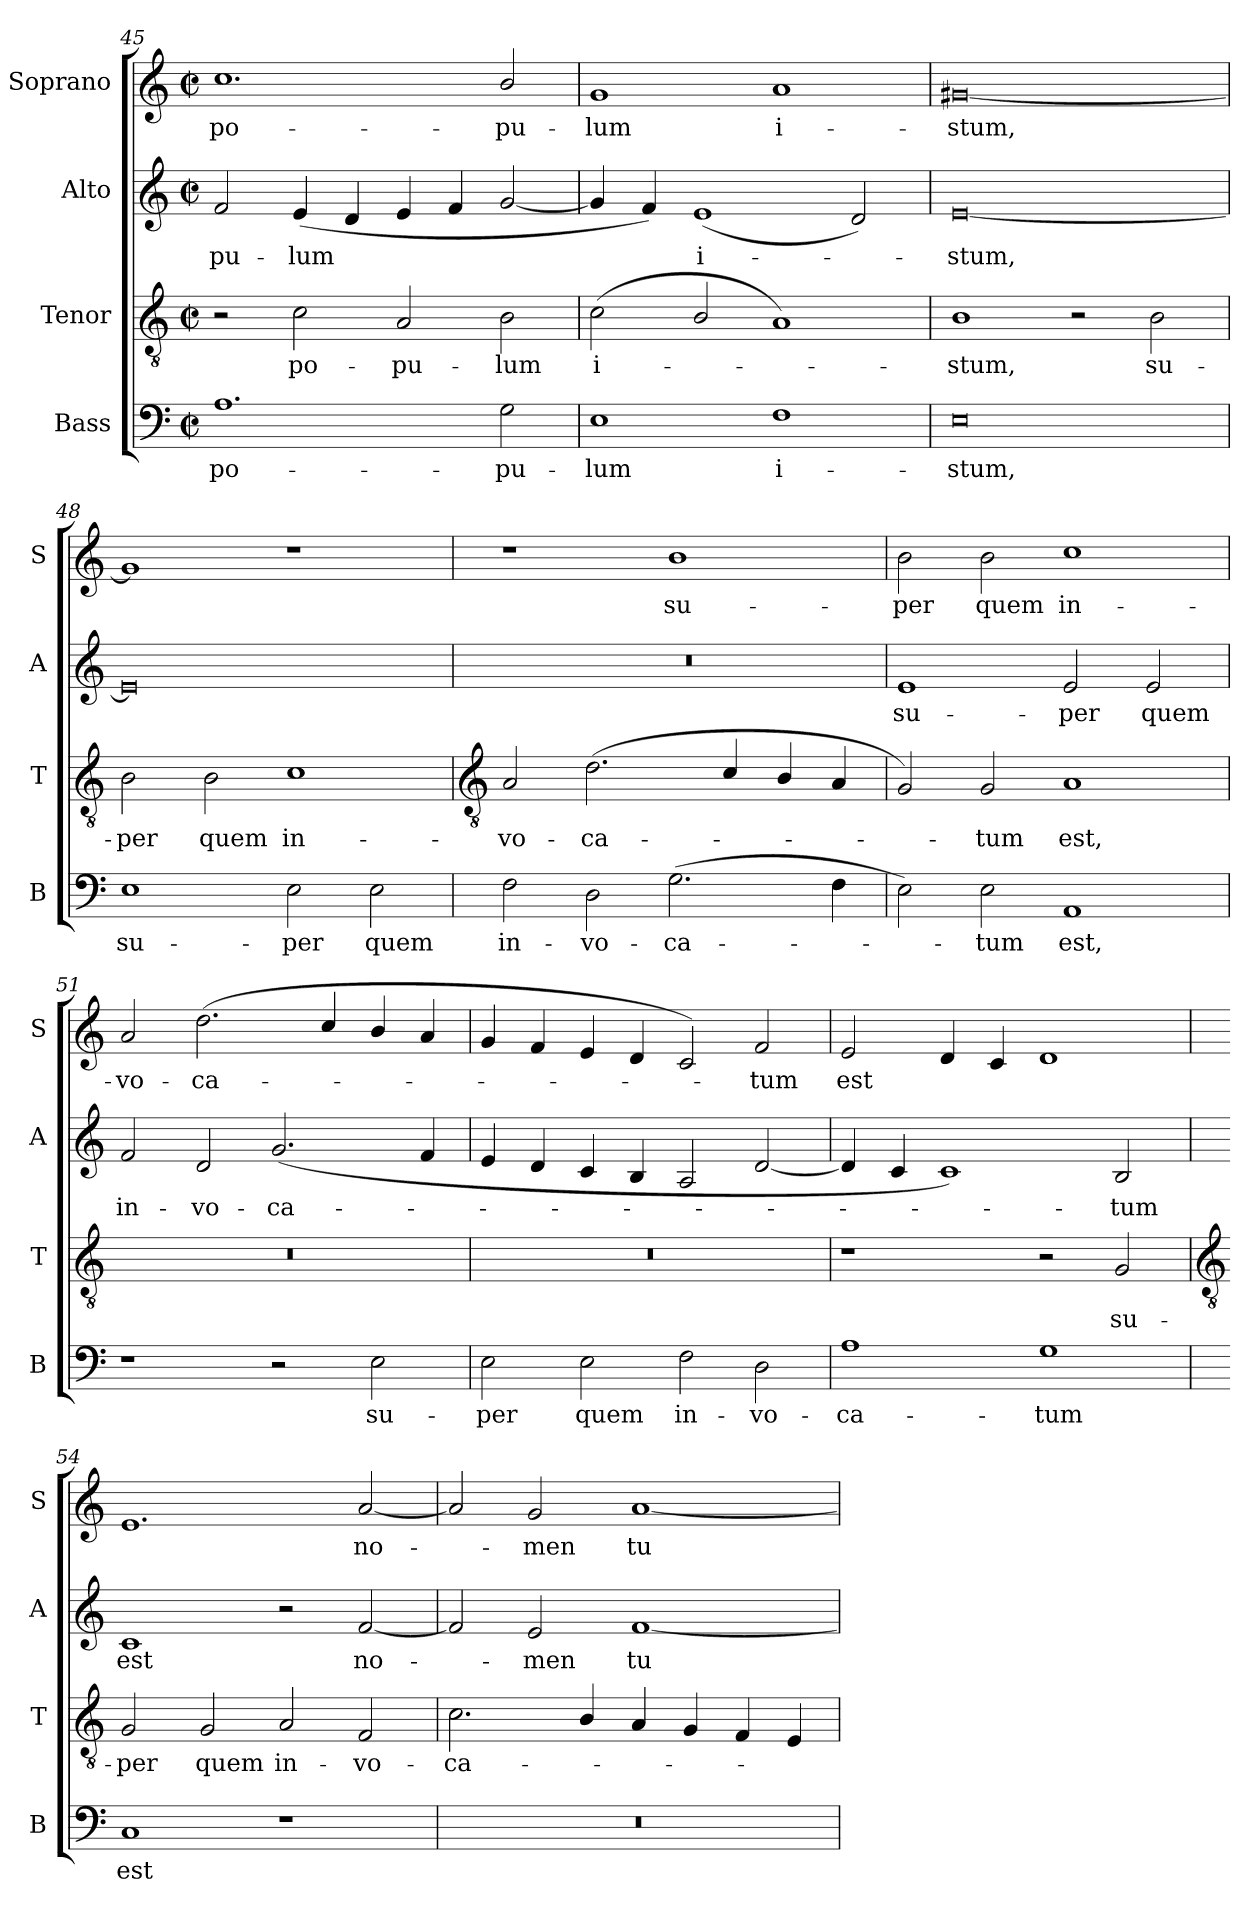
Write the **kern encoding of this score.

**kern	**text	**kern	**text	**kern	**text	**kern	**text
*part4	*part4	*part3	*part3	*part2	*part2	*part1	*part1
*staff4	*staff4	*staff3	*staff3	*staff2	*staff2	*staff1	*staff1
*I"Bass	*	*I"Tenor	*	*I"Alto	*	*I"Soprano	*
*I'B	*	*I'T	*	*I'A	*	*I'S	*
*clefF4	*	*clefGv2	*	*clefG2	*	*clefG2	*
*k[]	*	*k[]	*	*k[]	*	*k[]	*
*C:	*	*C:	*	*C:	*	*C:	*
*M4/2	*	*M4/2	*	*M4/2	*	*M4/2	*
*met(c|)	*	*met(c|)	*	*met(c|)	*	*met(c|)	*
=45	=45	=45	=45	=45	=45	=45	=45
!	!LO:LY:b	!	!	!	!LO:LY:b	!	!LO:LY:b
1.A	po-	2r	.	2f	-pu-	1.cc	po-
!	!	!	!LO:LY:b	!	!LO:LY:b	!	!
.	.	2c	po-	(<4e	-lum	.	.
.	.	.	.	4d	.	.	.
!	!	!	!LO:LY:b	!	!	!	!
.	.	2A	-pu-	4e	.	.	.
.	.	.	.	4f	.	.	.
!	!LO:LY:b	!	!LO:LY:b	!	!	!	!LO:LY:b
2G	-pu-	2B	-lum	[2g	.	2b/	-pu-
=46	=46	=46	=46	=46	=46	=46	=46
!	!LO:LY:b	!	!LO:LY:b	!	!	!	!LO:LY:b
1E	-lum	(<2c	i-	4g]	.	1g	-lum
.	.	.	.	4f)	.	.	.
!	!	!	!	!	!LO:LY:b	!	!
.	.	2B/	.	(<1e	i-	.	.
!	!LO:LY:b	!	!	!	!	!	!LO:LY:b
1F	i-	1A)	.	.	.	1a	i-
.	.	.	.	2d)	.	.	.
=47	=47	=47	=47	=47	=47	=47	=47
!	!LO:LY:b	!	!LO:LY:b	!	!LO:LY:b	!	!LO:LY:b
0E	-stum,	1B	stum,	[0e	stum,	[0g#X	-stum,
.	.	2r	.	.	.	.	.
!	!	!	!LO:LY:b	!	!	!	!
.	.	2B	su-	.	.	.	.
=48	=48	=48	=48	=48	=48	=48	=48
!	!LO:LY:b	!	!LO:LY:b	!	!	!	!
1E	su-	2B	-per	0e]	.	1g#]	.
!	!	!	!LO:LY:b	!	!	!	!
.	.	2B	quem	.	.	.	.
!	!LO:LY:b	!	!LO:LY:b	!	!	!	!
2E	-per	1c	in-	.	.	1r	.
!	!LO:LY:b	!	!	!	!	!	!
2E	quem	.	.	.	.	.	.
!!LO:LB:g=z
=49	=49	=49	=49	=49	=49	=49	=49
*	*	*clefGv2	*	*	*	*	*
!	!LO:LY:b	!	!LO:LY:b	!	!	!	!
2F	in-	2A	-vo-	0r	.	1r	.
!	!LO:LY:b	!	!LO:LY:b	!	!	!	!
2D	-vo-	(<2.d	-ca-	.	.	.	.
!	!LO:LY:b	!	!	!	!	!	!LO:LY:b
(>2.G	-ca-	.	.	.	.	1b	su-
.	.	4c/	.	.	.	.	.
.	.	4B/	.	.	.	.	.
4F	.	4A	.	.	.	.	.
=50	=50	=50	=50	=50	=50	=50	=50
!	!	!	!	!	!LO:LY:b	!	!LO:LY:b
2E)	.	2G)	.	1e	su-	2b	-per
!	!LO:LY:b	!	!LO:LY:b	!	!	!	!LO:LY:b
2E	tum	2G	tum	.	.	2b	quem
!	!LO:LY:b	!	!LO:LY:b	!	!LO:LY:b	!	!LO:LY:b
1AA	est,	1A	est,	2e	-per	1cc	in-
!	!	!	!	!	!LO:LY:b	!	!
.	.	.	.	2e	quem	.	.
=51	=51	=51	=51	=51	=51	=51	=51
!	!	!	!	!	!LO:LY:b	!	!LO:LY:b
1r	.	0r	.	2f	in-	2a	-vo-
!	!	!	!	!	!LO:LY:b	!	!LO:LY:b
.	.	.	.	2d	-vo-	(<2.dd	-ca-
!	!	!	!	!	!LO:LY:b	!	!
2r	.	.	.	(<2.g	-ca-	.	.
.	.	.	.	.	.	4cc/	.
!	!LO:LY:b	!	!	!	!	!	!
2E	su-	.	.	.	.	4b/	.
.	.	.	.	4f	.	4a	.
=52	=52	=52	=52	=52	=52	=52	=52
!	!LO:LY:b	!	!	!	!	!	!
2E	-per	0r	.	4e	.	4g	.
.	.	.	.	4d	.	4f	.
!	!LO:LY:b	!	!	!	!	!	!
2E	quem	.	.	4c	.	4e	.
.	.	.	.	4B	.	4d	.
!	!LO:LY:b	!	!	!	!	!	!
2F	in-	.	.	2A	.	2c)	.
!	!LO:LY:b	!	!	!	!	!	!LO:LY:b
2D	-vo-	.	.	[2d	.	2f	tum
=53	=53	=53	=53	=53	=53	=53	=53
!	!LO:LY:b	!	!	!	!	!	!LO:LY:b
1A	-ca-	1r	.	4d]	.	2e	est
.	.	.	.	4c	.	.	.
.	.	.	.	1c)	.	4d	.
.	.	.	.	.	.	4c	.
!	!LO:LY:b	!	!	!	!	!	!
1G	-tum	2r	.	.	.	1d	.
!	!	!	!LO:LY:b	!	!LO:LY:b	!	!
.	.	2G	su-	2B	tum	.	.
!!LO:LB:g=z
=54	=54	=54	=54	=54	=54	=54	=54
*	*	*clefGv2	*	*	*	*	*
!	!LO:LY:b	!	!LO:LY:b	!	!LO:LY:b	!	!
1C	est	2G	-per	1c	est	1.e	.
!	!	!	!LO:LY:b	!	!	!	!
.	.	2G	quem	.	.	.	.
!	!	!	!LO:LY:b	!	!	!	!
1r	.	2A	in-	2r	.	.	.
!	!	!	!LO:LY:b	!	!LO:LY:b	!	!LO:LY:b
.	.	2F	-vo-	[2f	no-	[2a	no-
=55	=55	=55	=55	=55	=55	=55	=55
!	!	!	!LO:LY:b	!	!	!	!
0r	.	2.c	-ca-	2f]	.	2a]	.
!	!	!	!	!	!LO:LY:b	!	!LO:LY:b
.	.	.	.	2e	men	2g	men
.	.	4B/	.	.	.	.	.
!	!	!	!	!	!LO:LY:b	!	!LO:LY:b
.	.	4A	.	[1f	tu-	[1a	tu-
.	.	4G	.	.	.	.	.
.	.	4F	.	.	.	.	.
.	.	4E	.	.	.	.	.
=	=	=	=	=	=	=	=
*-	*-	*-	*-	*-	*-	*-	*-
